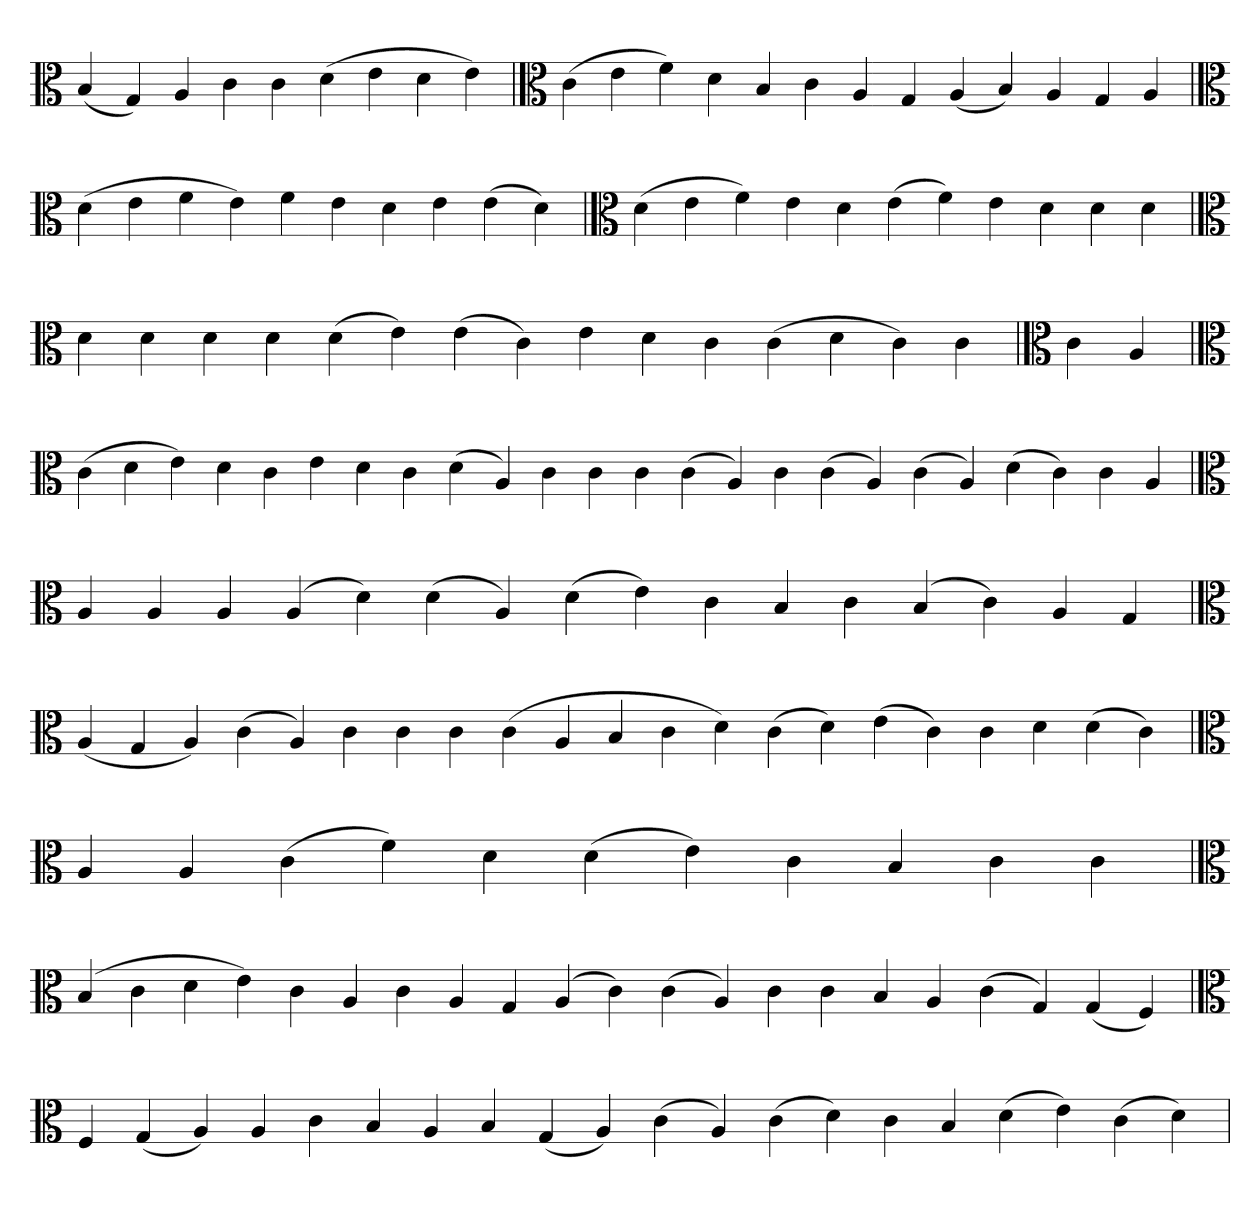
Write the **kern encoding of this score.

**kern
*part1
*staff1
*clefC3
=
(4B
4G)
4A
4c
4c
(4d
4e
4d
4e)
=`
*clefC3
(4c
4e
4f)
4d
4B
4c
4A
4G
(4A
4B)
4A
4G
4A
=`
*clefC3
(4d
4e
4f
4e)
4f
4e
4d
4e
(4e
4d)
=
*clefC3
(4d
4e
4f)
4e
4d
(4e
4f)
4e
4d
4d
4d
=`
*clefC3
4d
4d
4d
4d
(4d
4e)
(4e
4c)
4e
4d
4c
(4c
4d
4c)
4c
=
*clefC3
4c
4A
=`
*clefC3
(4c
4d
4e)
4d
4c
4e
4d
4c
(4d
4A)
4c
4c
4c
(4c
4A)
4c
(4c
4A)
(4c
4A)
(4d
4c)
4c
4A
=`
*clefC3
4A
4A
4A
(4A
4d)
(4d
4A)
(4d
4e)
4c
4B
4c
(4B
4c)
4A
4G
=`
*clefC3
(4A
4G
4A)
(4c
4A)
4c
4c
4c
(4c
4A
4B
4c
4d)
(4c
4d)
(4e
4c)
4c
4d
(4d
4c)
=
*clefC3
4A
4A
(4c
4f)
4d
(4d
4e)
4c
4B
4c
4c
=`
*clefC3
(4B
4c
4d
4e)
4c
4A
4c
4A
4G
(4A
4c)
(4c
4A)
4c
4c
4B
4A
(4c
4G)
(4G
4F)
=
*clefC3
4F
(4G
4A)
4A
4c
4B
4A
4B
(4G
4A)
(4c
4A)
(4c
4d)
4c
4B
(4d
4e)
(4c
4d)
=`
*-
